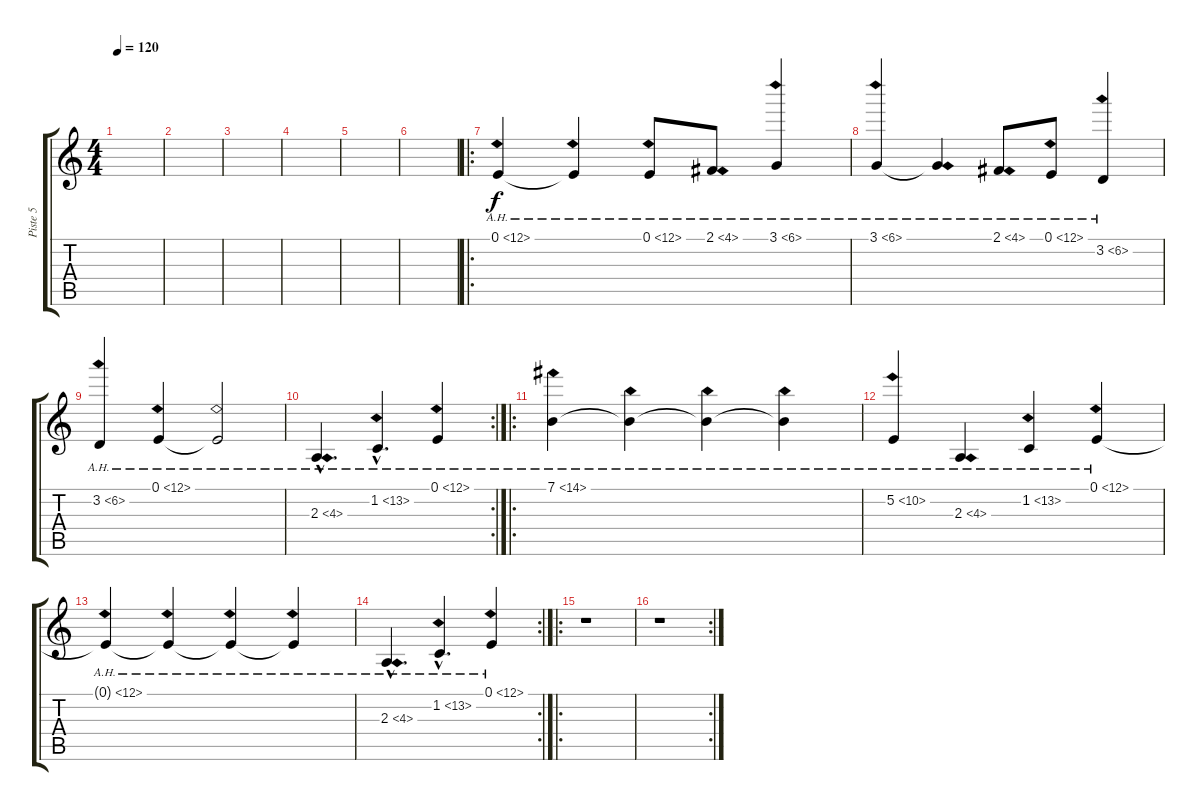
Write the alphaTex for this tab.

\track ("Piste 5" "Piste 5") {instrument stringensemble1}
\staff {score tabs}
\tuning (E4 B3 G3 D3 A2 E2) {hide}
\ts (4 4)
\tempo 120
\clef g2
\ks c
|
|
|
|
|
|
\ro
0.1{ah 12}.4 0.1{ah 12 t}.4 0.1{ah 12}.8 2.1{ah 2}.8 3.1{ah 3}.4 |
3.1{ah 3}.4 3.1{ah 2 t}.4 2.1{ah 2}.8 0.1{ah 12}.8 3.2{ah 3}.4 |
3.2{ah 3}.4 0.1{ah 12}.4 0.1{ah 12 t}.2 |
\rc 2
2.3{ah 2 hac}.4{d} 1.2{ah 12 hac}.4{d} 0.1{ah 12}.4 |
\ro
7.1{ah 7}.4 7.1{ah 12 t}.4 7.1{ah 12 t}.4 7.1{ah 12 t}.4 |
5.2{ah 5}.4 2.3{ah 2}.4 1.2{ah 12}.4 0.1{ah 12}.4 |
0.1{ah 12 t}.4 0.1{ah 12 t}.4 0.1{ah 12 t}.4 0.1{ah 12 t}.4 |
\rc 2
2.3{ah 2 hac}.4{d} 1.2{ah 12 hac}.4{d} 0.1{ah 12}.4 |
\ro
r.1 |
\rc 2
r.1
